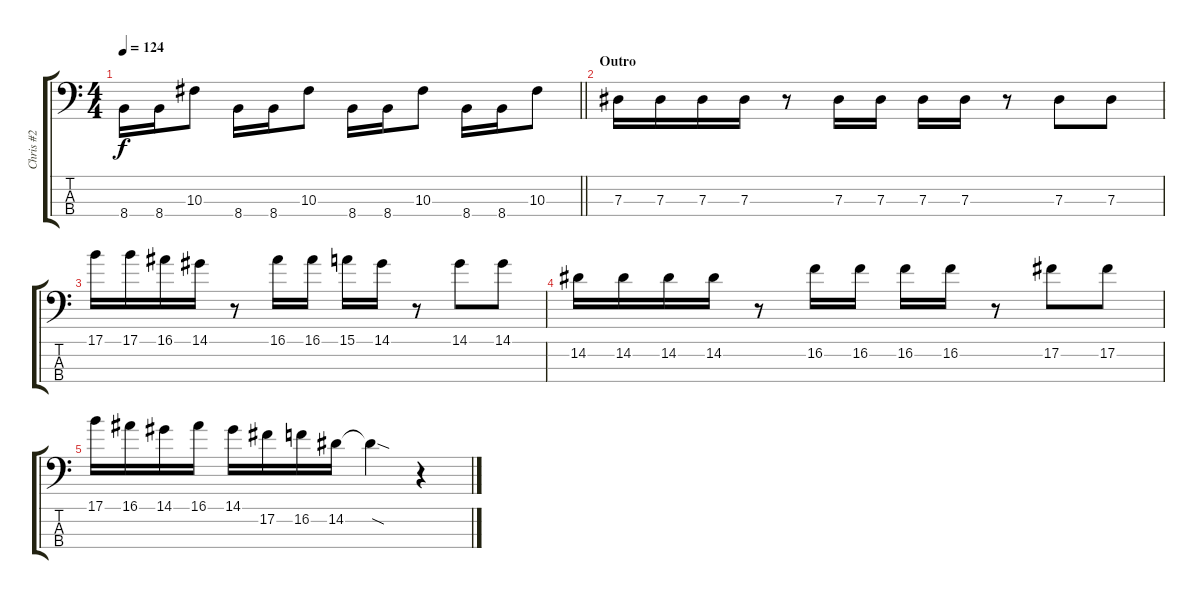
\track ("Chris #2" "Chris #2") {instrument electricbasspick}
\staff {score tabs}
\tuning (Gb2 Db2 Ab1 Eb1) {hide}
\ts (4 4)
\tempo 124
\clef f4
\barLineRight lightlight
\ks c
8.4.16{dy f} 8.4.16 10.3.8 8.4.16 8.4.16 10.3.8 8.4.16 8.4.16 10.3.8 8.4.16 8.4.16 10.3.8 |
\section ("" "Outro")
7.3.16 7.3.16 7.3.16 7.3.16 r.8 7.3.16 7.3.16 7.3.16 7.3.16 r.8 7.3.8 7.3.8 |
17.1.16 17.1.16 16.1.16 14.1.16 r.8 16.1.16 16.1.16 15.1.16 14.1.16 r.8 14.1.8 14.1.8 |
14.2.16 14.2.16 14.2.16 14.2.16 r.8 16.2.16 16.2.16 16.2.16 16.2.16 r.8 17.2.8 17.2.8 |
17.1.16 16.1.16 14.1.16 16.1.16 14.1.16 17.2.16 16.2.16 14.2.16 14.2{sod t}.4 r.4
